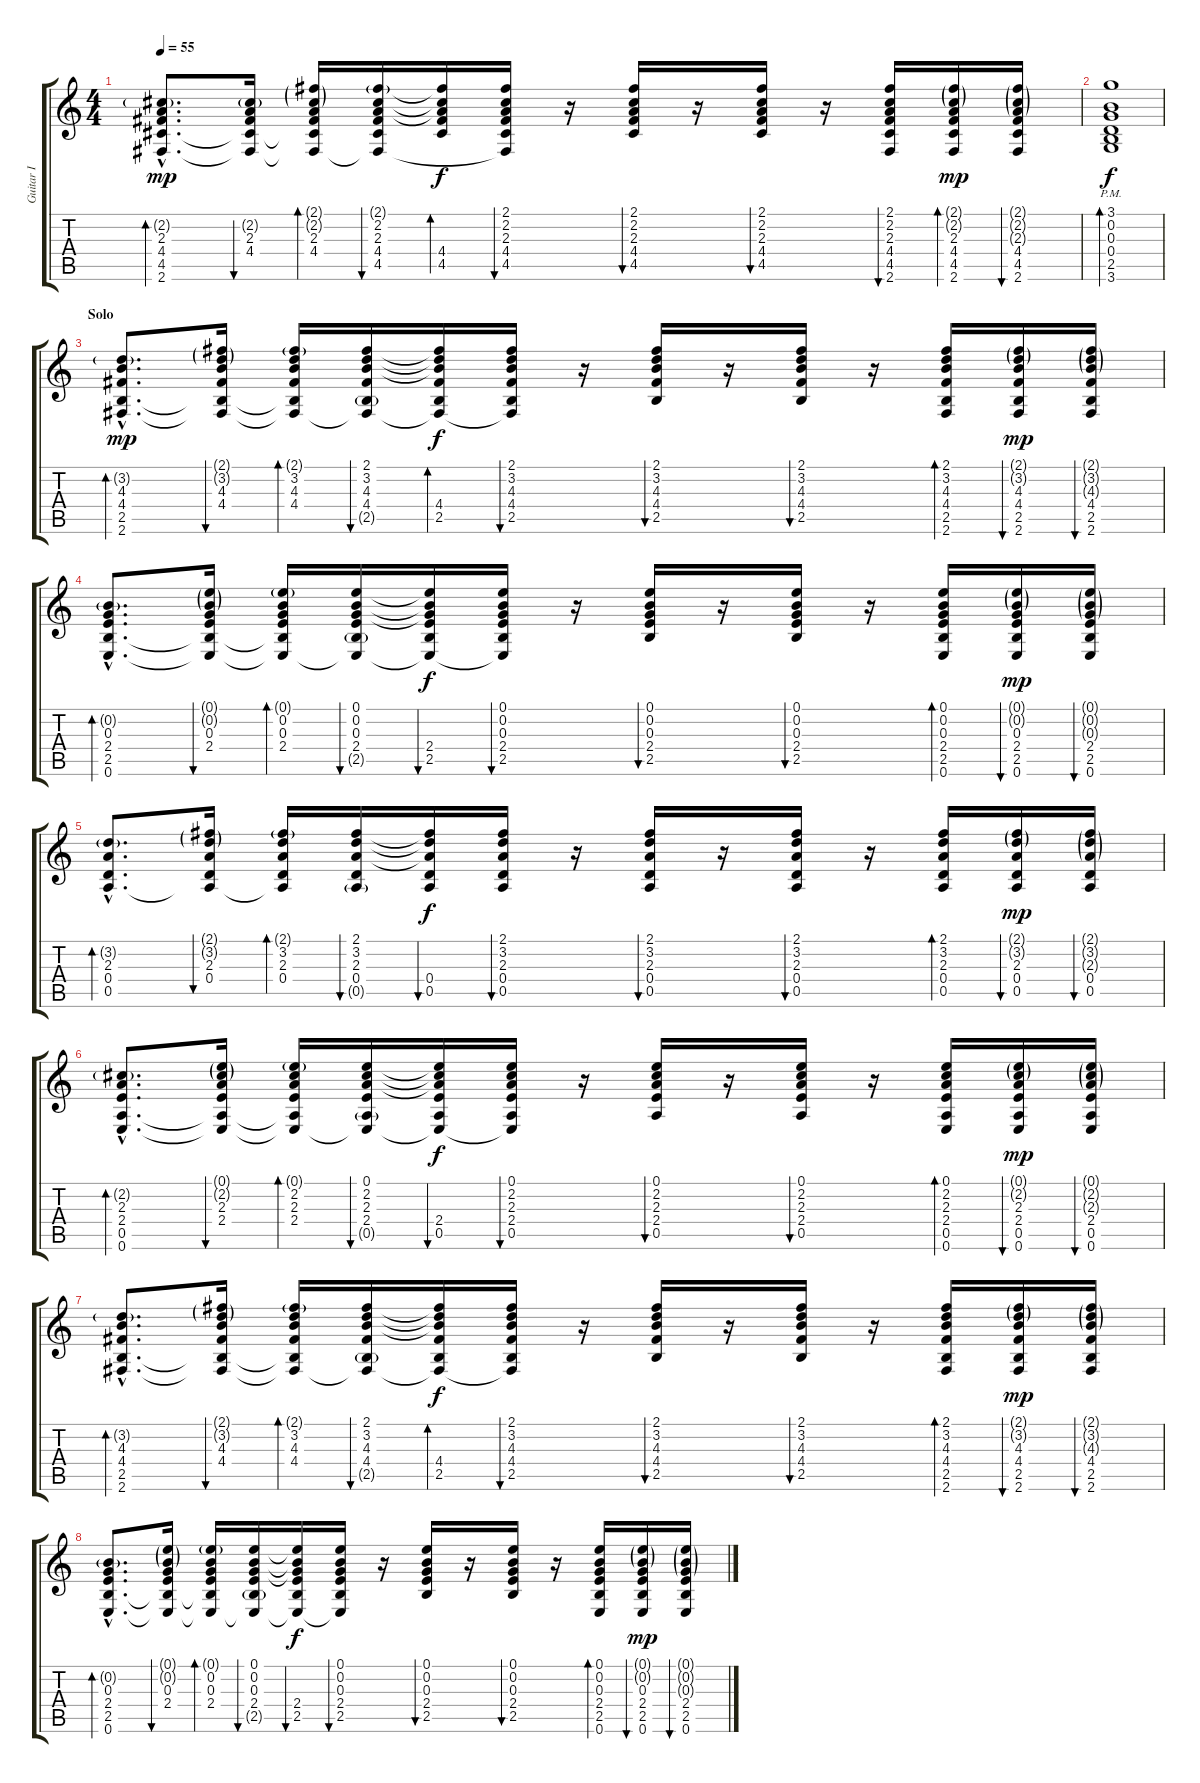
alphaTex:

\track ("Guitar I" "Guitar I") {instrument acousticguitarsteel}
\staff {score tabs}
\tuning (E4 B3 G3 D3 A2 E2) {hide}
\ts (4 4)
\tempo 55
\clef g2
\ks c
(2.2{g hac} 2.3{hac} 4.4{hac} 4.5{hac} 2.6{hac}).8{d bd 60 dy mp} (2.2{g} 2.3 4.4 4.5{t} 2.6{t}).16{bu 30} (2.1{g} 2.2{g} 2.3 4.4 4.5{t} 2.6{t}).16{bd 30} (2.1{g} 2.2 2.3 4.4 4.5 2.6{t}).16{bu 30} (2.1{t} 2.2{t} 2.3{t} 4.4 4.5).16{bd 60 dy f} (2.1 2.2 2.3 4.4 4.5 2.6{t}).16{bu 30} r.16 (2.1 2.2 2.3 4.4 4.5).16{bu 30} r.16 (2.1 2.2 2.3 4.4 4.5).16{bu 30} r.16 (2.1 2.2 2.3 4.4 4.5 2.6).16{bu 30} (2.1{g} 2.2{g} 2.3 4.4 4.5 2.6).16{bd 30 dy mp} (2.1{g} 2.2{g} 2.3{g} 4.4 4.5 2.6).16{bu 30} |
(3.1{pm} 0.2{pm} 0.3{pm} 0.4{pm} 2.5{pm} 3.6{pm}).1{bd 30 dy f} |
\section ("" "Solo")
(3.2{g hac} 4.3{hac} 4.4{hac} 2.5{hac} 2.6{hac}).8{d bd 60 dy mp} (2.1{g} 3.2{g} 4.3 4.4 2.5{t} 2.6{t}).16{bu 30} (2.1{g} 3.2 4.3 4.4 2.5{t} 2.6{t}).16{bd 30} (2.1 3.2 4.3 4.4 2.5{g} 2.6{t}).16{bu 30} (2.1{t} 3.2{t} 4.3{t} 4.4 2.5 2.6{t}).16{bd 60 dy f} (2.1 3.2 4.3 4.4 2.5 2.6{t}).16{bu 30} r.16 (2.1 3.2 4.3 4.4 2.5).16{bu 60} r.16 (2.1 3.2 4.3 4.4 2.5).16{bu 60} r.16 (2.1 3.2 4.3 4.4 2.5 2.6).16{bd 30} (2.1{g} 3.2{g} 4.3 4.4 2.5 2.6).16{bu 30 dy mp} (2.1{g} 3.2{g} 4.3{g} 4.4 2.5 2.6).16{bu 30} |
(0.2{g hac} 0.3{hac} 2.4{hac} 2.5{hac} 0.6{hac}).8{d bd 60} (0.1{g} 0.2{g} 0.3 2.4 2.5{t} 0.6{t}).16{bu 30} (0.1{g} 0.2 0.3 2.4 2.5{t} 0.6{t}).16{bd 30} (0.1 0.2 0.3 2.4 2.5{g} 0.6{t}).16{bu 30} (0.1{t} 0.2{t} 0.3{t} 2.4 2.5 0.6{t}).16{bu 30 dy f} (0.1 0.2 0.3 2.4 2.5 0.6{t}).16{bu 30} r.16 (0.1 0.2 0.3 2.4 2.5).16{bu 60} r.16 (0.1 0.2 0.3 2.4 2.5).16{bu 60} r.16 (0.1 0.2 0.3 2.4 2.5 0.6).16{bd 30} (0.1{g} 0.2{g} 0.3 2.4 2.5 0.6).16{bu 30 dy mp} (0.1{g} 0.2{g} 0.3{g} 2.4 2.5 0.6).16{bu 30} |
(3.2{g hac} 2.3{hac} 0.4{hac} 0.5{hac}).8{d bd 60} (2.1{g} 3.2{g} 2.3 0.4 0.5{t}).16{bu 30} (2.1{g} 3.2 2.3 0.4 0.5{t}).16{bd 30} (2.1 3.2 2.3 0.4 0.5{g}).16{bu 30} (2.1{t} 3.2{t} 2.3{t} 0.4 0.5).16{bu 30 dy f} (2.1 3.2 2.3 0.4 0.5).16{bu 30} r.16 (2.1 3.2 2.3 0.4 0.5).16{bu 60} r.16 (2.1 3.2 2.3 0.4 0.5).16{bu 60} r.16 (2.1 3.2 2.3 0.4 0.5).16{bd 30} (2.1{g} 3.2{g} 2.3 0.4 0.5).16{bu 30 dy mp} (2.1{g} 3.2{g} 2.3{g} 0.4 0.5).16{bu 30} |
(2.2{g hac} 2.3{hac} 2.4{hac} 0.5{hac} 0.6{hac}).8{d bd 60} (0.1{g} 2.2{g} 2.3 2.4 0.5{t} 0.6{t}).16{bu 30} (0.1{g} 2.2 2.3 2.4 0.5{t} 0.6{t}).16{bd 30} (0.1 2.2 2.3 2.4 0.5{g} 0.6{t}).16{bu 30} (0.1{t} 2.2{t} 2.3{t} 2.4 0.5 0.6{t}).16{bu 30 dy f} (0.1 2.2 2.3 2.4 0.5 0.6{t}).16{bu 30} r.16 (0.1 2.2 2.3 2.4 0.5).16{bu 60} r.16 (0.1 2.2 2.3 2.4 0.5).16{bu 60} r.16 (0.1 2.2 2.3 2.4 0.5 0.6).16{bd 30} (0.1{g} 2.2{g} 2.3 2.4 0.5 0.6).16{bu 30 dy mp} (0.1{g} 2.2{g} 2.3{g} 2.4 0.5 0.6).16{bu 30} |
(3.2{g hac} 4.3{hac} 4.4{hac} 2.5{hac} 2.6{hac}).8{d bd 60} (2.1{g} 3.2{g} 4.3 4.4 2.5{t} 2.6{t}).16{bu 30} (2.1{g} 3.2 4.3 4.4 2.5{t} 2.6{t}).16{bd 30} (2.1 3.2 4.3 4.4 2.5{g} 2.6{t}).16{bu 30} (2.1{t} 3.2{t} 4.3{t} 4.4 2.5 2.6{t}).16{bd 60 dy f} (2.1 3.2 4.3 4.4 2.5 2.6{t}).16{bu 30} r.16 (2.1 3.2 4.3 4.4 2.5).16{bu 60} r.16 (2.1 3.2 4.3 4.4 2.5).16{bu 60} r.16 (2.1 3.2 4.3 4.4 2.5 2.6).16{bd 30} (2.1{g} 3.2{g} 4.3 4.4 2.5 2.6).16{bu 30 dy mp} (2.1{g} 3.2{g} 4.3{g} 4.4 2.5 2.6).16{bu 30} |
(0.2{g hac} 0.3{hac} 2.4{hac} 2.5{hac} 0.6{hac}).8{d bd 60} (0.1{g} 0.2{g} 0.3 2.4 2.5{t} 0.6{t}).16{bu 30} (0.1{g} 0.2 0.3 2.4 2.5{t} 0.6{t}).16{bd 30} (0.1 0.2 0.3 2.4 2.5{g} 0.6{t}).16{bu 30} (0.1{t} 0.2{t} 0.3{t} 2.4 2.5 0.6{t}).16{bu 30 dy f} (0.1 0.2 0.3 2.4 2.5 0.6{t}).16{bu 30} r.16 (0.1 0.2 0.3 2.4 2.5).16{bu 60} r.16 (0.1 0.2 0.3 2.4 2.5).16{bu 60} r.16 (0.1 0.2 0.3 2.4 2.5 0.6).16{bd 30} (0.1{g} 0.2{g} 0.3 2.4 2.5 0.6).16{bu 30 dy mp} (0.1{g} 0.2{g} 0.3{g} 2.4 2.5 0.6).16{bu 30}
